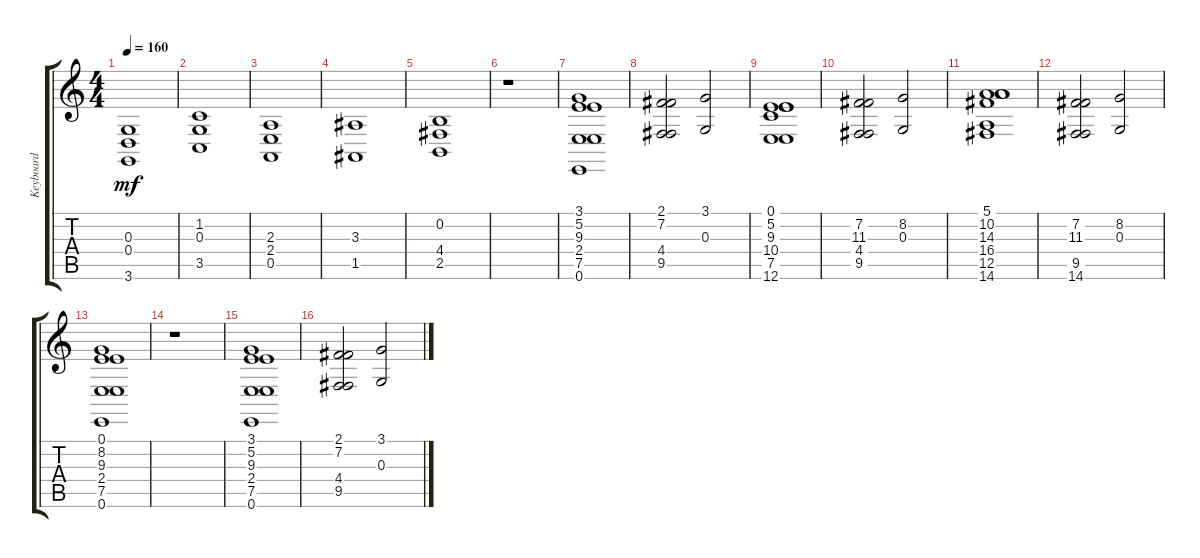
\track ("Keyboard" "Keyboard") {instrument choiraahs}
\staff {score tabs}
\tuning (E4 B3 G3 D3 A2 E2) {hide}
\ts (4 4)
\tempo 160
\clef g2
\ks c
(0.3 0.4 3.6).1{dy mf} |
(1.2 0.3 3.5).1 |
(2.3 2.4 0.5).1 |
(3.3 1.5).1 |
(0.2 4.4 2.5).1 |
r.1 |
(3.1 5.2 9.3 2.4 7.5 0.6).1 |
(2.1 7.2 4.4 9.5).2 (3.1 0.3).2 |
(0.1 5.2 9.3 10.4 7.5 12.6).1 |
(7.2 11.3 4.4 9.5).2 (8.2 0.3).2 |
(5.1 10.2 14.3 16.4 12.5 14.6).1 |
(7.2 11.3 9.5 14.6).2 (8.2 0.3).2 |
(0.1 8.2 9.3 2.4 7.5 0.6).1 |
r.1 |
(3.1 5.2 9.3 2.4 7.5 0.6).1 |
(2.1 7.2 4.4 9.5).2 (3.1 0.3).2
